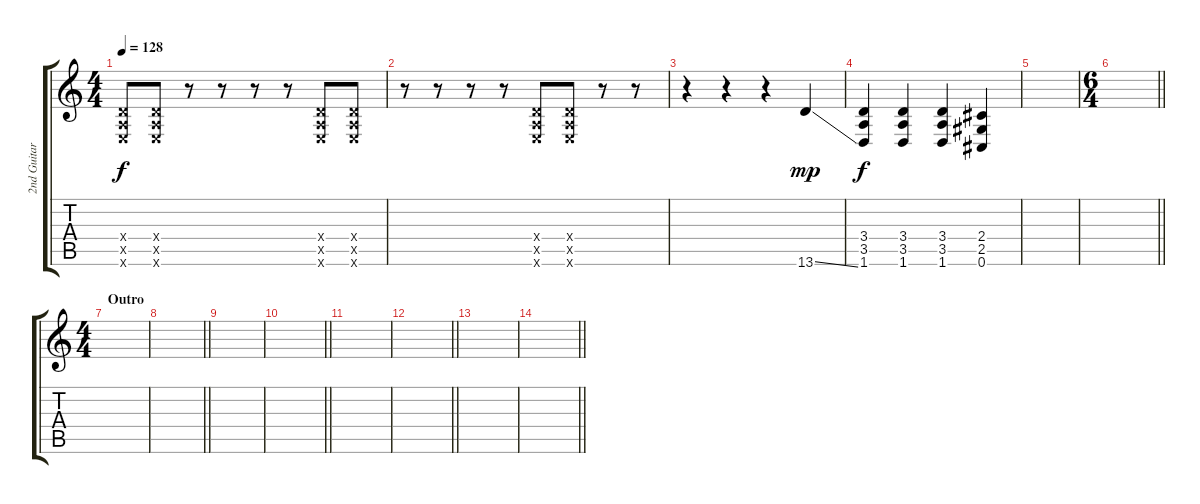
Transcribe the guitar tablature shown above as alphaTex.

\track ("2nd Guitar (Dist.)" "2nd Guitar") {instrument overdrivenguitar}
\staff {score tabs}
\tuning (Db4 Ab3 E3 B2 Gb2 Db2) {hide}
\ts (4 4)
\tempo 128
\clef g2
\ks c
(3.4{x} 3.5{x} 3.6{x}).8{dy f} (3.4{x} 3.5{x} 3.6{x}).8 r.8 r.8 r.8 r.8 (3.4{x} 3.5{x} 3.6{x}).8 (3.4{x} 3.5{x} 3.6{x}).8 |
r.8 r.8 r.8 r.8 (3.4{x} 3.5{x} 3.6{x}).8 (3.4{x} 3.5{x} 3.6{x}).8 r.8 r.8 |
r.4 r.4 r.4 13.6{ss}.4{dy mp} |
(3.4 3.5 1.6).4{dy f} (3.4 3.5 1.6).4 (3.4 3.5 1.6).4 (2.4 2.5 0.6).4 |
|
\ts (6 4)
\barLineRight lightlight
|
\ts (4 4)
\section ("" "Outro")
|
\barLineRight lightlight
|
|
\barLineRight lightlight
|
|
\barLineRight lightlight
|
|
\barLineRight lightlight
